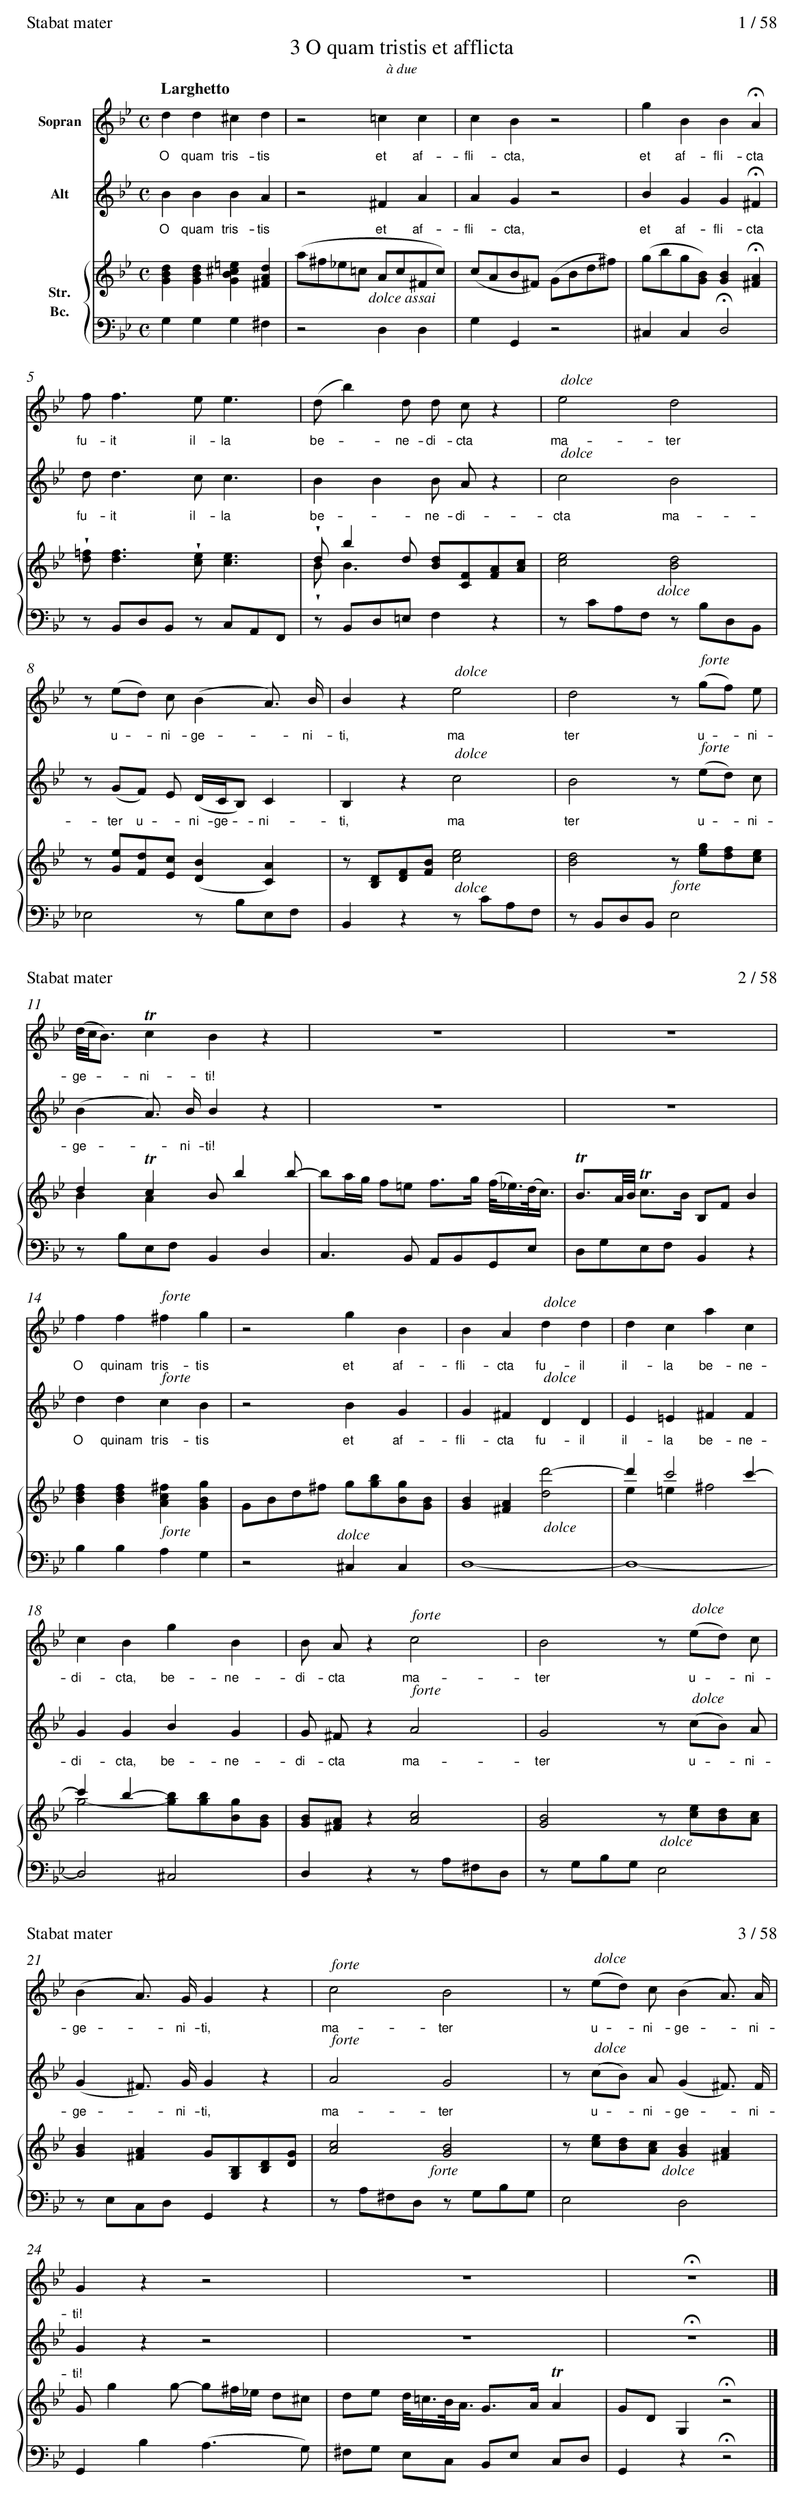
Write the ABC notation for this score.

X:1
T:3 O quam tristis et afflicta
T:à due
M:C
L:1/8
%%staves s | a | {1 2 3}
Q:"Larghetto"
K:Gm
V:s name=Sopran dyn=up
d2d2^c2d2|z4=c2c2|c2B2z4|g2B2B2HA2|
w:O quam tris-tis et af-fli-cta, et af-fli-cta
V:a name=Alt dyn=up
B2B2B2A2|z4^F2A2|A2G2z4|B2G2G2H^F2|
w:O quam tris-tis et af-fli-cta, et af-fli-cta
V:1 name="Str.\nBc."
[GBd]2[GBd]2[GB^c=e]2[^FAd]2|(a^f_e=c Ac^Fc)|(cAB^F) (GBd^f)|(gbg[GB])[GB]2H[^FA]2|
V:2
x8|!dolcea!x8|x8|x8|
V:3
G,2G,2G,2^F,2|z4D,2D,2|G,2G,,2z4|^C,2C,2HD,4|
V:s		% M5
ff3ee3|(db2)d d cz2|!dolce!e4d4|z(ed) c(B2A3/) B/|B2z2!dolce!e4|
w:fu-it il-la be -ne-di-cta ma-ter u -ni-ge -ni-ti, ma
V:a
dd3cc3|B2B2B Az2|!dolce!c4B4|z(GF) E (D/C/B,)C2|B,2z2!dolce!c4|
w:fu-it il-la be -ne-di-cta ma-ter u -ni-ge -ni-ti, ma
V:1
w[d=f][df]3w[ce][ce]3|wdb2d [Bd][CF][FA][Ac]|[ce]4[Bd]4|z[Ge][Fd][Ec]([DB]2[CA]2)|z[B,D][DF][FB][ce]4|
V:2
x8|wBB3x4|!dolce!x8|x8|x4!dolce!x4|
V:3
zB,,D,B,, zC,A,,F,,|zB,,D,=E,F,2z2|zCA,F, zB,D,B,,|_E,4zB,E,F,|B,,2z2zCA,F,|
V:s		% M10
d4z(!forte!gf) e|(d//c//B3/)Tc2B2z2|z8|z8|
w:ter u -ni-ge --ni-ti!
V:a
B4z(!forte!ed) c|(B2A3/) B/B2z2|z8|z8|
w:ter u -ni-ge -ni-ti!
V:1
[Bd]4z[eg][fd][ce]|d2Tc2Bb2b-|ba/g/ f=e f3/g/ (f//_e3//)(d//c3//)|TB3/A//B// Tc3/B/ B,FB2|
V:2
x4!forte!x4|B2A2x4|x8|x8|
V:3
zB,,D,B,,E,4|zB,E,F,B,,2D,2|C,3B,, A,,B,,G,,E,|D,G,E,F,B,,2z2|
V:s		% M14
f2f2!forte!^f2g2|z4g2B2|B2A2!dolce!d2d2|d2c2a2c2|c2B2g2B2|
w:O quinam tris-tis et af-fli-cta fu-il il-la be-ne-di-cta, be-ne-
V:a
d2d2!forte!c2B2|z4B2G2|G2^F2!dolce!D2D2|E2=E2^F2F2|G2G2B2G2|
w:O quinam tris-tis et af-fli-cta fu-il il-la be-ne-di-cta, be-ne-
V:1
[Bdf]2[Bdf]2[Ac^f]2[GBg]2|GBd^f g[gb][Bg][GB]|[GB]2[^FA]2[dd'-]4|d'2c'4c'2-|c'2b2-ibx3|
V:2
x4!forte!x4|!dolce!x8|x4!dolce!x4|e2=e2^f4|g4-[gb][gb][Bg][GB]|
V:3
B,2B,2A,2G,2|z4^C,2C,2|D,8-|D,8-|D,4^C,4|
V:s		% M19
B Az2!forte!c4|B4z(!dolce!ed) c|(B2A3/) G/G2z2|!forte!c4B4|
w:di-cta ma-ter u -ni-ge -ni-ti, ma-ter
V:a
G ^Fz2!forte!A4|G4z(!dolce!cB) A|(G2^F3/) G/G2z2|!forte!A4G4|
w:di-cta ma-ter u -ni-ge -ni-ti, ma-ter
V:1
[GB][^FA]z2[Ac]4|[GB]4z[ce][Bd][Ac]|[GB]2[^FA]2G[G,B,][B,D][DG]|[Ac]4[GB]4|
V:2
x8|x4!dolce!x4|x8|!forte!x8|
V:3
D,2z2zA,^F,D,|zG,B,G,E,4|zE,C,D,G,,2z2|zA,^F,D, zG,B,G,|
V:s		% M23
z(!dolce!ed) c(B2A3/) A/|G2z2z4|z8|Hz8|]
w:u -ni-ge -ni-ti!
V:a
z(!dolce!cB) A(G2^F3/) F/|G2z2z4|z8|Hz8|]
w:u -ni-ge -ni-ti!
V:1
z[ce][Bd][Ac][GB]2[^FA]2|Gg2g- g^f/_e/ d^c|de d//=c3//B//A3// G3/A/TA2|GDG,2Hz4|]
V:2
!dolce!x8|x8|x8|x8|]
V:3
E,4D,4|G,,2B,2(A,3G,)|^F,G, E,C, B,,E, C,D,|G,,2z2Hz4|]
